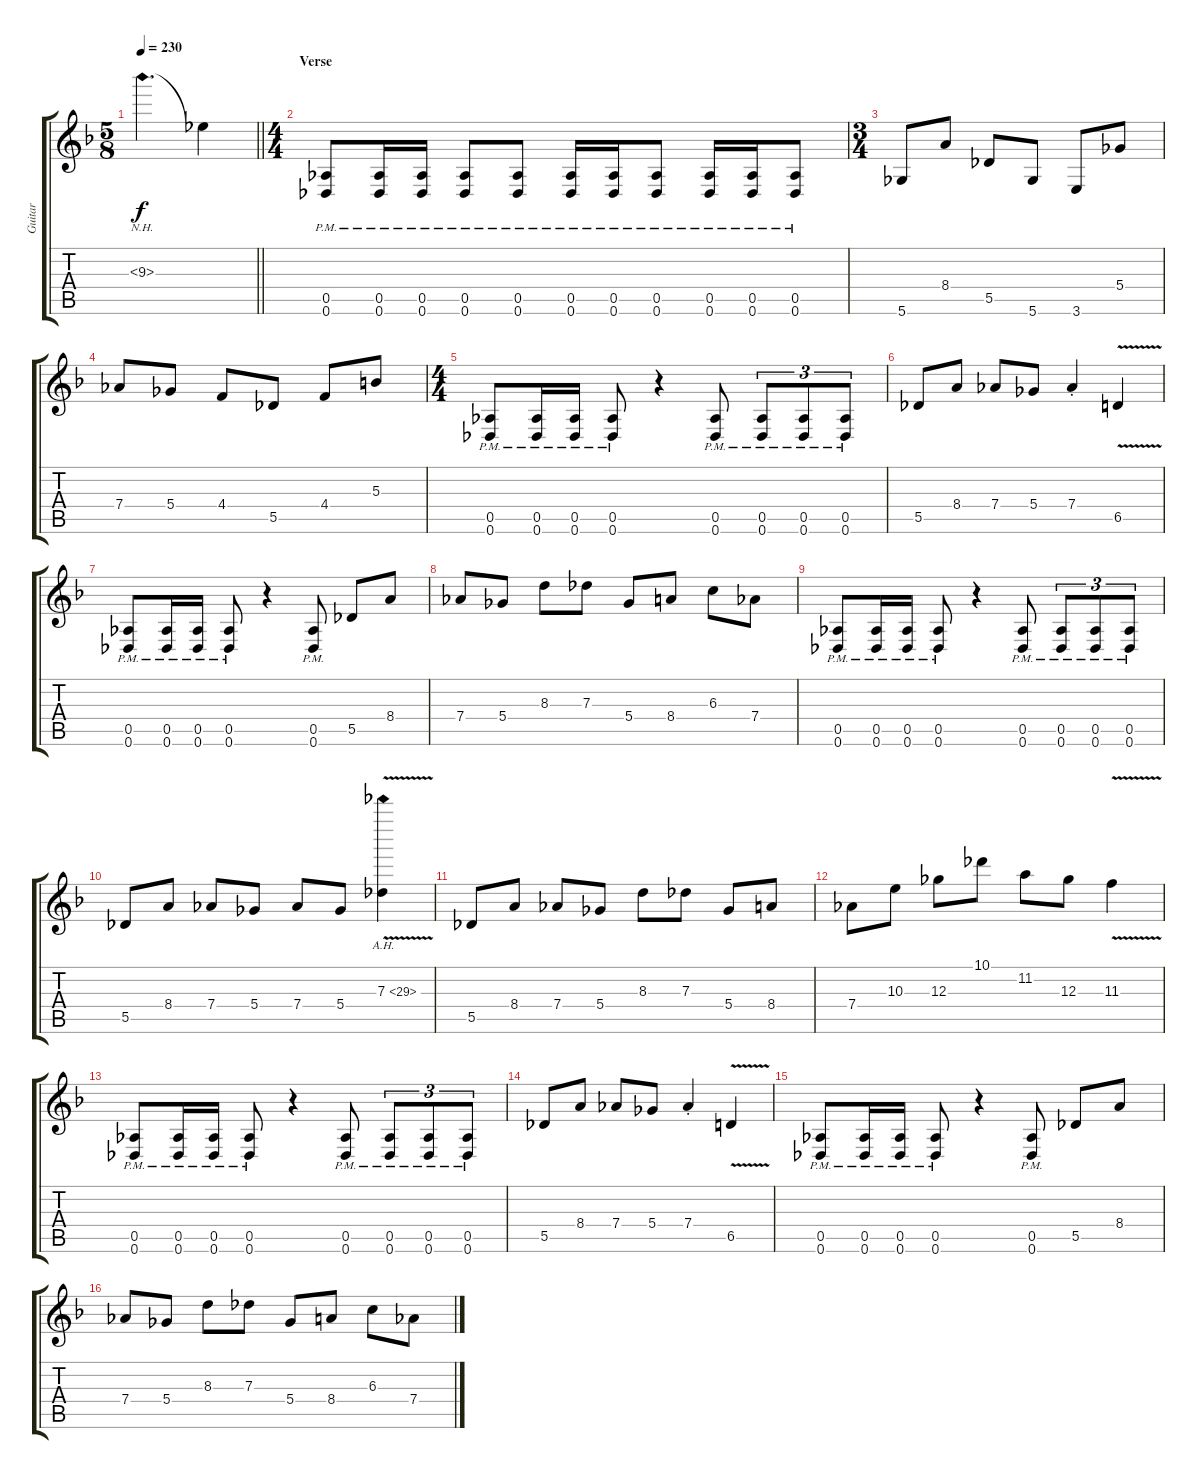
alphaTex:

\track ("Guitar" "Guitar") {instrument distortionguitar}
\staff {score tabs}
\tuning (Eb4 Bb3 Gb3 Db3 Ab2 Db2) {hide}
\ts (5 8)
\tempo 230
\clef g2
\barLineRight lightlight
\ks f
9.3{nh}.4{d dy f} 9.3{t}.4 |
\ts (4 4)
\section ("" "Verse")
(0.5{pm} 0.6{pm}).8 (0.5{pm} 0.6{pm}).16 (0.5{pm} 0.6{pm}).16 (0.5{pm} 0.6{pm}).8 (0.5{pm} 0.6{pm}).8 (0.5{pm} 0.6{pm}).16 (0.5{pm} 0.6{pm}).16 (0.5{pm} 0.6{pm}).8 (0.5{pm} 0.6{pm}).16 (0.5{pm} 0.6{pm}).16 (0.5{pm} 0.6{pm}).8 |
\ts (3 4)
5.6.8 8.4.8 5.5.8 5.6.8 3.6.8 5.4.8 |
7.4.8 5.4.8 4.4.8 5.5.8 4.4.8 5.3.8 |
\ts (4 4)
(0.5{pm} 0.6{pm}).8 (0.5{pm} 0.6{pm}).16 (0.5{pm} 0.6{pm}).16 (0.5{pm} 0.6{pm}).8 r.4 (0.5{pm} 0.6{pm}).8 (0.5{pm} 0.6{pm}).8{tu (3 2)} (0.5{pm} 0.6{pm}).8{tu (3 2)} (0.5{pm} 0.6{pm}).8{tu (3 2)} |
5.5.8 8.4.8 7.4.8 5.4.8 7.4{st}.4 6.5{v}.4 |
(0.5{pm} 0.6{pm}).8 (0.5{pm} 0.6{pm}).16 (0.5{pm} 0.6{pm}).16 (0.5{pm} 0.6{pm}).8 r.4 (0.5{pm} 0.6{pm}).8 5.5.8 8.4.8 |
7.4.8 5.4.8 8.3.8 7.3.8 5.4.8 8.4.8 6.3.8 7.4.8 |
(0.5{pm} 0.6{pm}).8 (0.5{pm} 0.6{pm}).16 (0.5{pm} 0.6{pm}).16 (0.5{pm} 0.6{pm}).8 r.4 (0.5{pm} 0.6{pm}).8 (0.5{pm} 0.6{pm}).8{tu (3 2)} (0.5{pm} 0.6{pm}).8{tu (3 2)} (0.5{pm} 0.6{pm}).8{tu (3 2)} |
5.5.8 8.4.8 7.4.8 5.4.8 7.4.8 5.4.8 7.3{ah 22 v}.4 |
5.5.8 8.4.8 7.4.8 5.4.8 8.3.8 7.3.8 5.4.8 8.4.8 |
7.4.8 10.3.8 12.3.8 10.1.8 11.2.8 12.3.8 11.3{v}.4 |
(0.5{pm} 0.6{pm}).8 (0.5{pm} 0.6{pm}).16 (0.5{pm} 0.6{pm}).16 (0.5{pm} 0.6{pm}).8 r.4 (0.5{pm} 0.6{pm}).8 (0.5{pm} 0.6{pm}).8{tu (3 2)} (0.5{pm} 0.6{pm}).8{tu (3 2)} (0.5{pm} 0.6{pm}).8{tu (3 2)} |
5.5.8 8.4.8 7.4.8 5.4.8 7.4{st}.4 6.5{v}.4 |
(0.5{pm} 0.6{pm}).8 (0.5{pm} 0.6{pm}).16 (0.5{pm} 0.6{pm}).16 (0.5{pm} 0.6{pm}).8 r.4 (0.5{pm} 0.6{pm}).8 5.5.8 8.4.8 |
7.4.8 5.4.8 8.3.8 7.3.8 5.4.8 8.4.8 6.3.8 7.4.8
